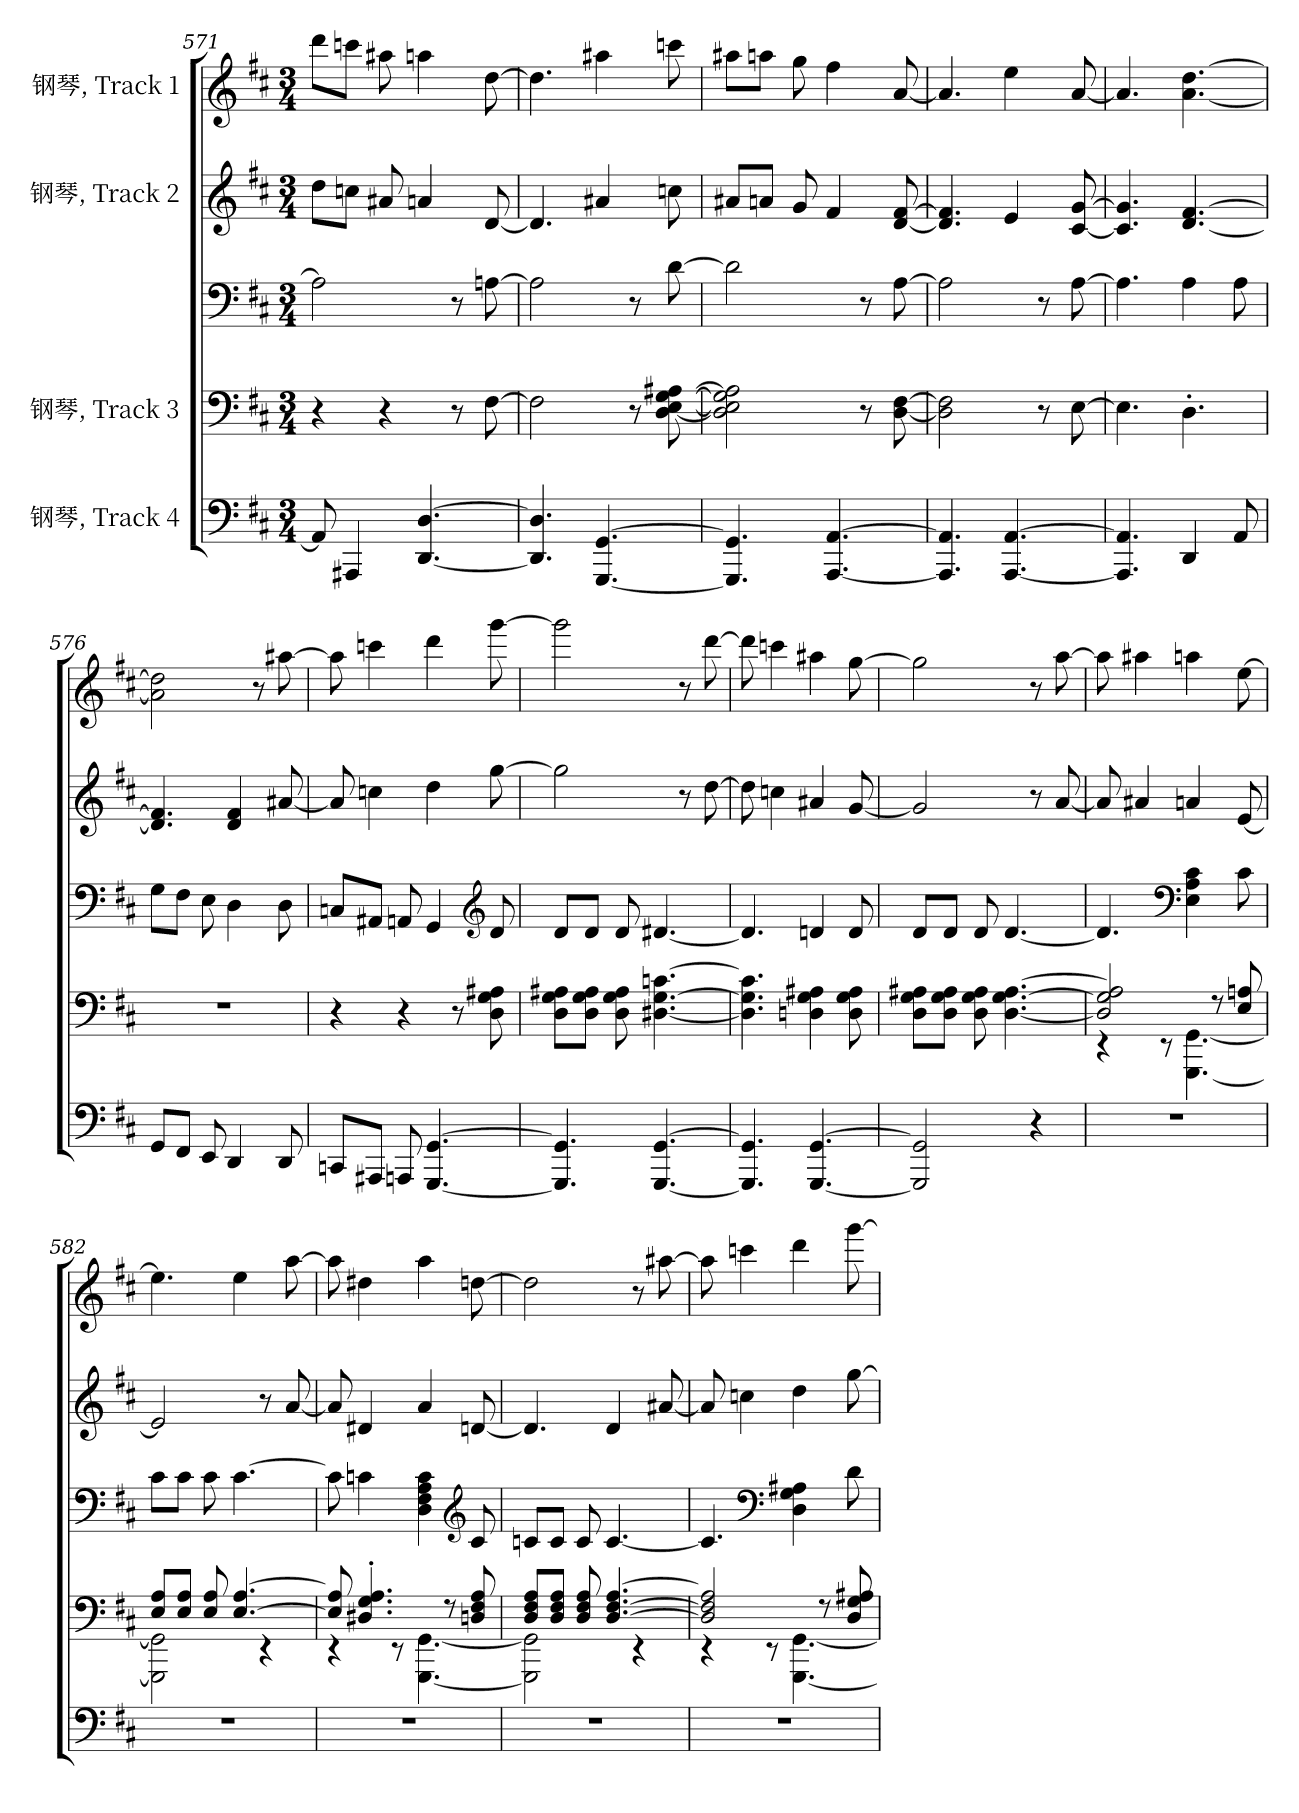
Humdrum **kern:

**kern	**kern	**kern	**kern	**kern
*part4	*part3	*part3	*part2	*part1
*staff5	*staff4	*staff3	*staff2	*staff1
*I"钢琴, Track 4	*I"钢琴, Track 3	*	*I"钢琴, Track 2	*I"钢琴, Track 1
!!LO:LB:g=z
*clefF4	*clefF4	*clefF4	*clefG2	*clefG2
*k[f#c#]	*k[f#c#]	*k[f#c#]	*k[f#c#]	*k[f#c#]
*M3/4	*M3/4	*M3/4	*M3/4	*M3/4
=571	=571	=571	=571	=571
8AA#/]	4r	2A#\]	8dd\L	8ddd\L
4AAA#X/	.	.	8ccn\J	8cccn\J
.	4r	.	8a#X/	8aa#X\
[4.DD/ [4.D/	.	.	4an/	4aan\
.	8r	8r	.	.
.	[8F#\	[8An\	[8d/	[8dd\
=572	=572	=572	=572	=572
4.DD/] 4.D/]	2F#\]	2A\]	4.d/]	4.dd\]
[4.GGG/ [4.GG/	.	.	4a#X/	4aa#X\
.	8r	8r	.	.
.	[8D\ [8E\ [8G\ [8A#X\	[8d\	8ccn\	8cccn\
=573	=573	=573	=573	=573
4.GGG/] 4.GG/]	2D\] 2E\] 2G\] 2A#\]	2d\]	8a#X/L	8aa#X\L
.	.	.	8an/J	8aan\J
.	.	.	8g/	8gg\
[4.AAA/ [4.AA/	.	.	4f#/	4ff#\
.	8r	8r	.	.
.	[8D\ [8F#\	[8A\	[8d/ [8f#/	[8a/
=574	=574	=574	=574	=574
4.AAA/] 4.AA/]	2D\] 2F#\]	2A\]	4.d/] 4.f#/]	4.a/]
[4.AAA/ [4.AA/	.	.	4e/	4ee\
.	8r	8r	.	.
.	[8E\	[8A\	[8c#/ [8g/	[8a/
=575	=575	=575	=575	=575
4.AAA/] 4.AA/]	4.E\]	4.A\]	4.c#/] 4.g/]	4.a/]
4DD/	4.D'\	4A\	[4.d/ [4.f#/	[4.a\ [4.dd\
8AA/	.	8A\	.	.
!!LO:PB:g=z
=576	=576	=576	=576	=576
8GG/L	2.r	8G\L	4.d/] 4.f#/]	2a\] 2dd\]
8FF#/J	.	8F#\J	.	.
8EE/	.	8E\	.	.
4DD/	.	4D\	4d/ 4f#/	.
.	.	.	.	8r
8DD/	.	8D\	[8a#X/	[8aa#X\
=577	=577	=577	=577	=577
8CCn/L	4r	8Cn/L	8a#/]	8aa#\]
8AAA#X/J	.	8AA#X/J	4ccn\	4cccn\
8AAAn/	4r	8AAn/	.	.
[4.GGG/ [4.GG/	.	4GG/	4dd\	4ddd\
.	8r	.	.	.
*	*	*clefG2	*	*
.	8D\ 8G\ 8A#X\	8d/	[8gg\	[8ggg\
=578	=578	=578	=578	=578
4.GGG/] 4.GG/]	8D\ 8G\ 8A#X\L	8d/L	2gg\]	2ggg\]
.	8D\ 8G\ 8A#\J	8d/J	.	.
.	8D\ 8G\ 8A#\	8d/	.	.
[4.GGG/ [4.GG/	[4.D#X\ [4.G\ [4.cn\	[4.d#X/	.	.
.	.	.	8r	8r
.	.	.	[8dd\	[8ddd\
=579	=579	=579	=579	=579
4.GGG/] 4.GG/]	4.D#\] 4.G\] 4.c\]	4.d#/]	8dd\]	8ddd\]
.	.	.	4ccn\	4cccn\
[4.GGG/ [4.GG/	4Dn\ 4G\ 4A#X\	4dn/	4a#X/	4aa#X\
.	8D\ 8G\ 8A#\	8d/	[8g/	[8gg\
!!LO:LB:g=z
=580	=580	=580	=580	=580
2GGG/] 2GG/]	8D\ 8G\ 8A#X\L	8d/L	2g/]	2gg\]
.	8D\ 8G\ 8A#\J	8d/J	.	.
.	8D\ 8G\ 8A#\	8d/	.	.
.	[4.D\ [4.G\ [4.A#\	[4.d/	.	.
4r	.	.	8r	8r
.	.	.	[8a/	[8aa\
=581	=581	=581	=581	=581
*	*^	*	*	*
2.r	2D/] 2G/] 2A#/]	4r	4.d/]	8a/]	8aa\]
.	.	.	.	4a#X/	4aa#X\
.	.	8r	.	.	.
*	*	*	*clefF4	*	*
.	.	[4.GGG\ [4.GG\	4E\ 4A\ 4c#\	4an/	4aan\
.	8r	.	.	.	.
.	8E/ 8An/	.	8c#\	[8e/	[8ee\
=582	=582	=582	=582	=582	=582
2.r	8E/ 8A/L	2GGG\] 2GG\]	8c#\L	2e/]	4.ee\]
.	8E/ 8A/J	.	8c#\J	.	.
.	8E/ 8A/	.	8c#\	.	.
.	[4.E/ [4.A/	.	[4.c#\	.	4ee\
.	.	4r	.	8r	.
.	.	.	.	[8a/	[8aa\
=583	=583	=583	=583	=583	=583
2.r	8E/] 8A/]	4r	8c#\]	8a/]	8aa\]
.	4.D#X/' 4.G/' 4.A/'	.	4cn\	4d#X/	4dd#X\
.	.	8r	.	.	.
.	.	[4.GGG\ [4.GG\	4D\ 4F#\ 4A\ 4c\	4a/	4aa\
.	8r	.	.	.	.
*	*	*	*clefG2	*	*
.	8Dn/ 8F#/ 8A/	.	8c/	[8dn/	[8ddn\
!!LO:PB:g=z
=584	=584	=584	=584	=584	=584
2.r	8D/ 8F#/ 8A/L	2GGG\] 2GG\]	8cn/L	4.d/]	2dd\]
.	8D/ 8F#/ 8A/J	.	8c/J	.	.
.	8D/ 8F#/ 8A/	.	8c/	.	.
.	[4.D/ [4.F#/ [4.A/	.	[4.c/	4d/	.
.	.	4r	.	.	8r
.	.	.	.	[8a#X/	[8aa#X\
=585	=585	=585	=585	=585	=585
2.r	2D/] 2F#/] 2A/]	4r	4.c/]	8a#/]	8aa#\]
.	.	.	.	4ccn\	4cccn\
.	.	8r	.	.	.
*	*	*	*clefF4	*	*
.	.	[4.GGG\ [4.GG\	4D\ 4G\ 4A#X\	4dd\	4ddd\
.	8r	.	.	.	.
.	8D/ 8G/ 8A#X/	.	8d\	[8gg\	[8ggg\
*	*v	*v	*	*	*
=	=	=	=	=
*-	*-	*-	*-	*-
